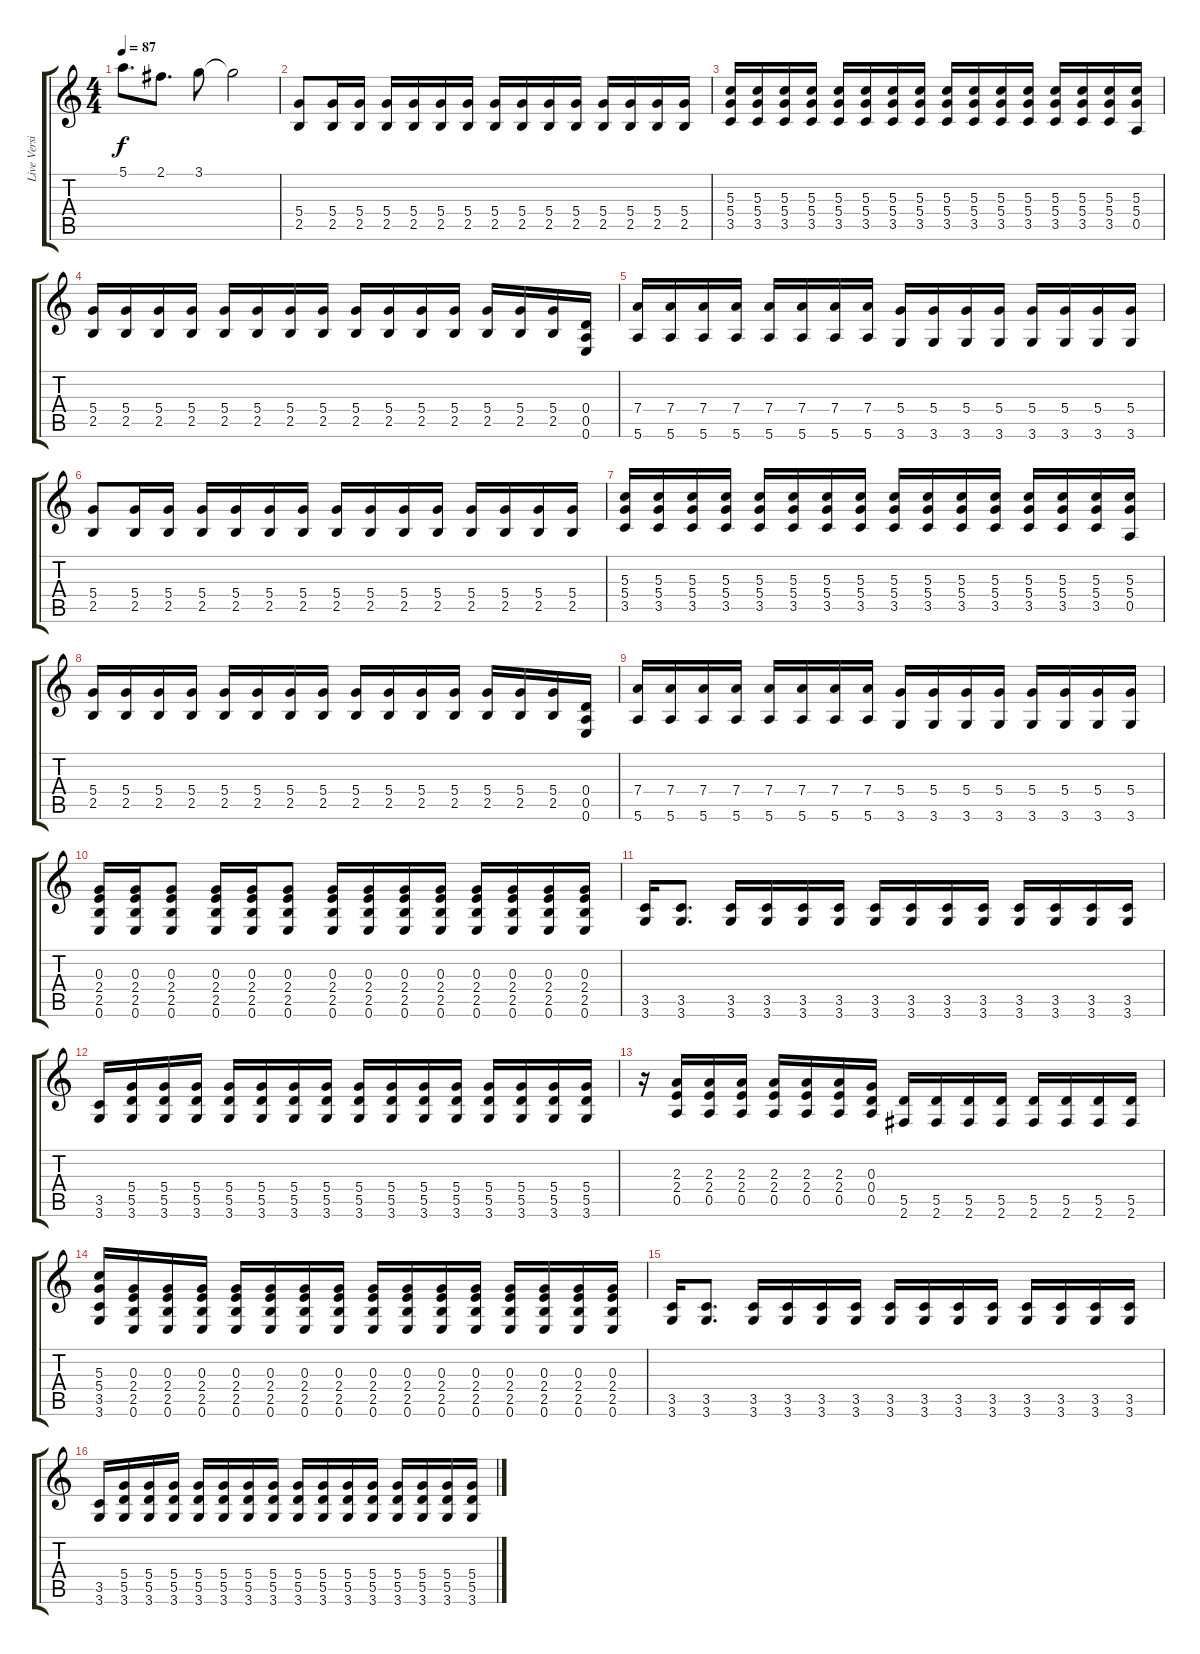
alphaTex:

\track ("Live Version" "Live Versi") {instrument distortionguitar}
\staff {score tabs}
\tuning (E4 B3 G3 D3 A2 E2) {hide}
\ts (4 4)
\tempo 87
\clef g2
\ks c
5.1.8{d dy f} 2.1.8{d} 3.1.8 3.1{t}.2 |
(5.4 2.5).8 (5.4 2.5).16 (5.4 2.5).16 (5.4 2.5).16 (5.4 2.5).16 (5.4 2.5).16 (5.4 2.5).16 (5.4 2.5).16 (5.4 2.5).16 (5.4 2.5).16 (5.4 2.5).16 (5.4 2.5).16 (5.4 2.5).16 (5.4 2.5).16 (5.4 2.5).16 |
(5.3 5.4 3.5).16 (5.3 5.4 3.5).16 (5.3 5.4 3.5).16 (5.3 5.4 3.5).16 (5.3 5.4 3.5).16 (5.3 5.4 3.5).16 (5.3 5.4 3.5).16 (5.3 5.4 3.5).16 (5.3 5.4 3.5).16 (5.3 5.4 3.5).16 (5.3 5.4 3.5).16 (5.3 5.4 3.5).16 (5.3 5.4 3.5).16 (5.3 5.4 3.5).16 (5.3 5.4 3.5).16 (5.3 5.4 0.5).16 |
(5.4 2.5).16 (5.4 2.5).16 (5.4 2.5).16 (5.4 2.5).16 (5.4 2.5).16 (5.4 2.5).16 (5.4 2.5).16 (5.4 2.5).16 (5.4 2.5).16 (5.4 2.5).16 (5.4 2.5).16 (5.4 2.5).16 (5.4 2.5).16 (5.4 2.5).16 (5.4 2.5).16 (0.4 0.5 0.6).16 |
(7.4 5.6).16 (7.4 5.6).16 (7.4 5.6).16 (7.4 5.6).16 (7.4 5.6).16 (7.4 5.6).16 (7.4 5.6).16 (7.4 5.6).16 (5.4 3.6).16 (5.4 3.6).16 (5.4 3.6).16 (5.4 3.6).16 (5.4 3.6).16 (5.4 3.6).16 (5.4 3.6).16 (5.4 3.6).16 |
(5.4 2.5).8 (5.4 2.5).16 (5.4 2.5).16 (5.4 2.5).16 (5.4 2.5).16 (5.4 2.5).16 (5.4 2.5).16 (5.4 2.5).16 (5.4 2.5).16 (5.4 2.5).16 (5.4 2.5).16 (5.4 2.5).16 (5.4 2.5).16 (5.4 2.5).16 (5.4 2.5).16 |
(5.3 5.4 3.5).16 (5.3 5.4 3.5).16 (5.3 5.4 3.5).16 (5.3 5.4 3.5).16 (5.3 5.4 3.5).16 (5.3 5.4 3.5).16 (5.3 5.4 3.5).16 (5.3 5.4 3.5).16 (5.3 5.4 3.5).16 (5.3 5.4 3.5).16 (5.3 5.4 3.5).16 (5.3 5.4 3.5).16 (5.3 5.4 3.5).16 (5.3 5.4 3.5).16 (5.3 5.4 3.5).16 (5.3 5.4 0.5).16 |
(5.4 2.5).16 (5.4 2.5).16 (5.4 2.5).16 (5.4 2.5).16 (5.4 2.5).16 (5.4 2.5).16 (5.4 2.5).16 (5.4 2.5).16 (5.4 2.5).16 (5.4 2.5).16 (5.4 2.5).16 (5.4 2.5).16 (5.4 2.5).16 (5.4 2.5).16 (5.4 2.5).16 (0.4 0.5 0.6).16 |
(7.4 5.6).16 (7.4 5.6).16 (7.4 5.6).16 (7.4 5.6).16 (7.4 5.6).16 (7.4 5.6).16 (7.4 5.6).16 (7.4 5.6).16 (5.4 3.6).16 (5.4 3.6).16 (5.4 3.6).16 (5.4 3.6).16 (5.4 3.6).16 (5.4 3.6).16 (5.4 3.6).16 (5.4 3.6).16 |
(0.3 2.4 2.5 0.6).16 (0.3 2.4 2.5 0.6).16 (0.3 2.4 2.5 0.6).8 (0.3 2.4 2.5 0.6).16 (0.3 2.4 2.5 0.6).16 (0.3 2.4 2.5 0.6).8 (0.3 2.4 2.5 0.6).16 (0.3 2.4 2.5 0.6).16 (0.3 2.4 2.5 0.6).16 (0.3 2.4 2.5 0.6).16 (0.3 2.4 2.5 0.6).16 (0.3 2.4 2.5 0.6).16 (0.3 2.4 2.5 0.6).16 (0.3 2.4 2.5 0.6).16 |
(3.5 3.6).16 (3.5 3.6).8{d} (3.5 3.6).16 (3.5 3.6).16 (3.5 3.6).16 (3.5 3.6).16 (3.5 3.6).16 (3.5 3.6).16 (3.5 3.6).16 (3.5 3.6).16 (3.5 3.6).16 (3.5 3.6).16 (3.5 3.6).16 (3.5 3.6).16 |
(3.5 3.6).16 (5.4 5.5 3.6).16 (5.4 5.5 3.6).16 (5.4 5.5 3.6).16 (5.4 5.5 3.6).16 (5.4 5.5 3.6).16 (5.4 5.5 3.6).16 (5.4 5.5 3.6).16 (5.4 5.5 3.6).16 (5.4 5.5 3.6).16 (5.4 5.5 3.6).16 (5.4 5.5 3.6).16 (5.4 5.5 3.6).16 (5.4 5.5 3.6).16 (5.4 5.5 3.6).16 (5.4 5.5 3.6).16 |
r.16 (2.3 2.4 0.5).16 (2.3 2.4 0.5).16 (2.3 2.4 0.5).16 (2.3 2.4 0.5).16 (2.3 2.4 0.5).16 (2.3 2.4 0.5).16 (0.3 0.4 0.5).16 (5.5 2.6).16 (5.5 2.6).16 (5.5 2.6).16 (5.5 2.6).16 (5.5 2.6).16 (5.5 2.6).16 (5.5 2.6).16 (5.5 2.6).16 |
(5.3 5.4 3.5 3.6).16 (0.3 2.4 2.5 0.6).16 (0.3 2.4 2.5 0.6).16 (0.3 2.4 2.5 0.6).16 (0.3 2.4 2.5 0.6).16 (0.3 2.4 2.5 0.6).16 (0.3 2.4 2.5 0.6).16 (0.3 2.4 2.5 0.6).16 (0.3 2.4 2.5 0.6).16 (0.3 2.4 2.5 0.6).16 (0.3 2.4 2.5 0.6).16 (0.3 2.4 2.5 0.6).16 (0.3 2.4 2.5 0.6).16 (0.3 2.4 2.5 0.6).16 (0.3 2.4 2.5 0.6).16 (0.3 2.4 2.5 0.6).16 |
(3.5 3.6).16 (3.5 3.6).8{d} (3.5 3.6).16 (3.5 3.6).16 (3.5 3.6).16 (3.5 3.6).16 (3.5 3.6).16 (3.5 3.6).16 (3.5 3.6).16 (3.5 3.6).16 (3.5 3.6).16 (3.5 3.6).16 (3.5 3.6).16 (3.5 3.6).16 |
(3.5 3.6).16 (5.4 5.5 3.6).16 (5.4 5.5 3.6).16 (5.4 5.5 3.6).16 (5.4 5.5 3.6).16 (5.4 5.5 3.6).16 (5.4 5.5 3.6).16 (5.4 5.5 3.6).16 (5.4 5.5 3.6).16 (5.4 5.5 3.6).16 (5.4 5.5 3.6).16 (5.4 5.5 3.6).16 (5.4 5.5 3.6).16 (5.4 5.5 3.6).16 (5.4 5.5 3.6).16 (5.4 5.5 3.6).16
